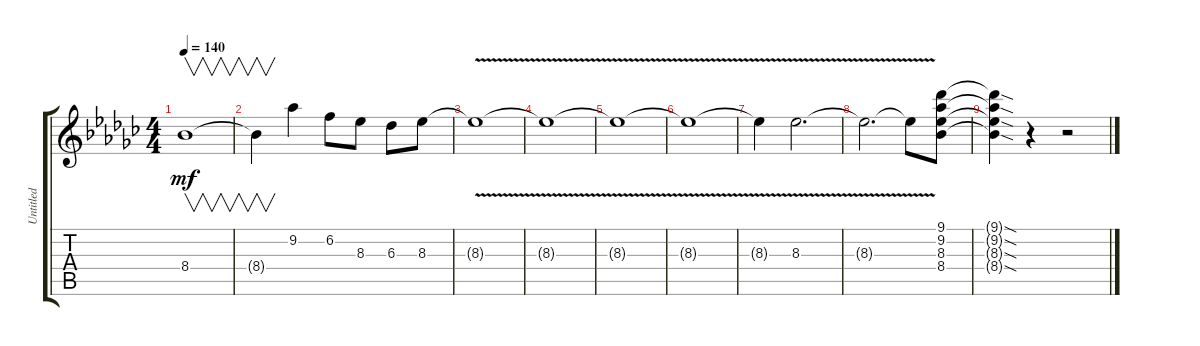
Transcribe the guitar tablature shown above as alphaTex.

\track ("Untitled" "Untitled") {instrument distortionguitar}
\staff {score tabs}
\tuning (E4 B3 G3 D3 A2 E2) {hide}
\ts (4 4)
\tempo 140
\clef g2
\ks gb
8.4{t}.1{v dy mf} |
8.4{t}.4{v} 9.2.4 6.2.8 8.3.8 6.3.8 8.3.8 |
8.3{v t}.1 |
8.3{v t}.1 |
8.3{v t}.1 |
8.3{v t}.1 |
8.3{v t}.4 8.3{v}.2{d} |
8.3{v t}.2{d} 8.3{v t}.8 (9.1 9.2 8.3 8.4).8 |
(9.1{sod t} 9.2{sod t} 8.3{sod t} 8.4{sod t}).4 r.4 r.2
